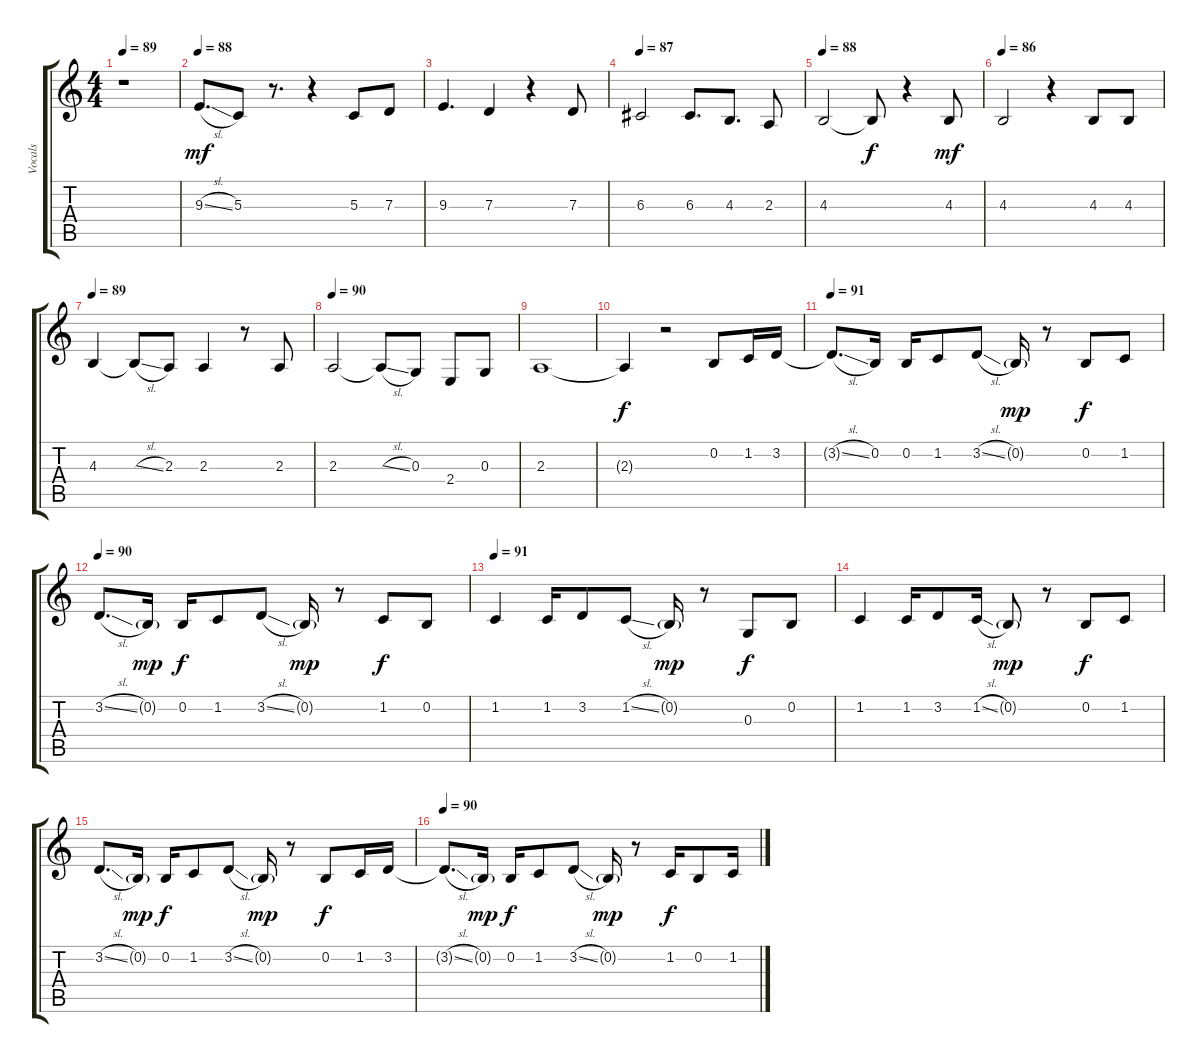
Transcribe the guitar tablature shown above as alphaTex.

\track ("Vocals" "Vocals") {instrument violin}
\staff {score tabs}
\tuning (E4 B3 G3 D3 A2 E2) {hide}
\ts (4 4)
\tempo 89
\clef g2
\ks c
r.1{dy mf} |
\tempo 88
9.3{sl}.8{d} 5.3.8 r.8{d} r.4 5.3.8 7.3.8 |
9.3.4{d} 7.3.4 r.4 7.3.8 |
\tempo 87
6.3.2 6.3.8{d} 4.3.8{d} 2.3.8 |
\tempo 88
4.3.2 4.3{t}.8{dy f} r.4 4.3.8{dy mf} |
\tempo 86
4.3.2 r.4 4.3.8 4.3.8 |
\tempo 89
4.3.4 4.3{sl t}.8 2.3.8 2.3.4 r.8 2.3.8 |
\tempo 90
2.3.2 2.3{sl t}.8 0.3.8 2.4.8 0.3.8 |
2.3.1 |
2.3{t}.4{dy f} r.2 0.2.8 1.2.16 3.2.16 |
\tempo 91
3.2{sl t}.8{d} 0.2.16 0.2.16 1.2.8 3.2{sl}.8 0.2{g}.16{dy mp} r.8 0.2.8{dy f} 1.2.8 |
\tempo 90
3.2{sl}.8{d} 0.2{g}.16{dy mp} 0.2.16{dy f} 1.2.8 3.2{sl}.8 0.2{g}.16{dy mp} r.8 1.2.8{dy f} 0.2.8 |
\tempo 91
1.2.4 1.2.16 3.2.8 1.2{sl}.8 0.2{g}.16{dy mp} r.8 0.3.8{dy f} 0.2.8 |
1.2.4 1.2.16 3.2.8 1.2{sl}.16 0.2{g}.8{dy mp} r.8 0.2.8{dy f} 1.2.8 |
3.2{sl}.8{d} 0.2{g}.16{dy mp} 0.2.16{dy f} 1.2.8 3.2{sl}.8 0.2{g}.16{dy mp} r.8 0.2.8{dy f} 1.2.16 3.2.16 |
\tempo 90
3.2{sl t}.8{d} 0.2{g}.16{dy mp} 0.2.16{dy f} 1.2.8 3.2{sl}.8 0.2{g}.16{dy mp} r.8 1.2.16{dy f} 0.2.8 1.2.16
